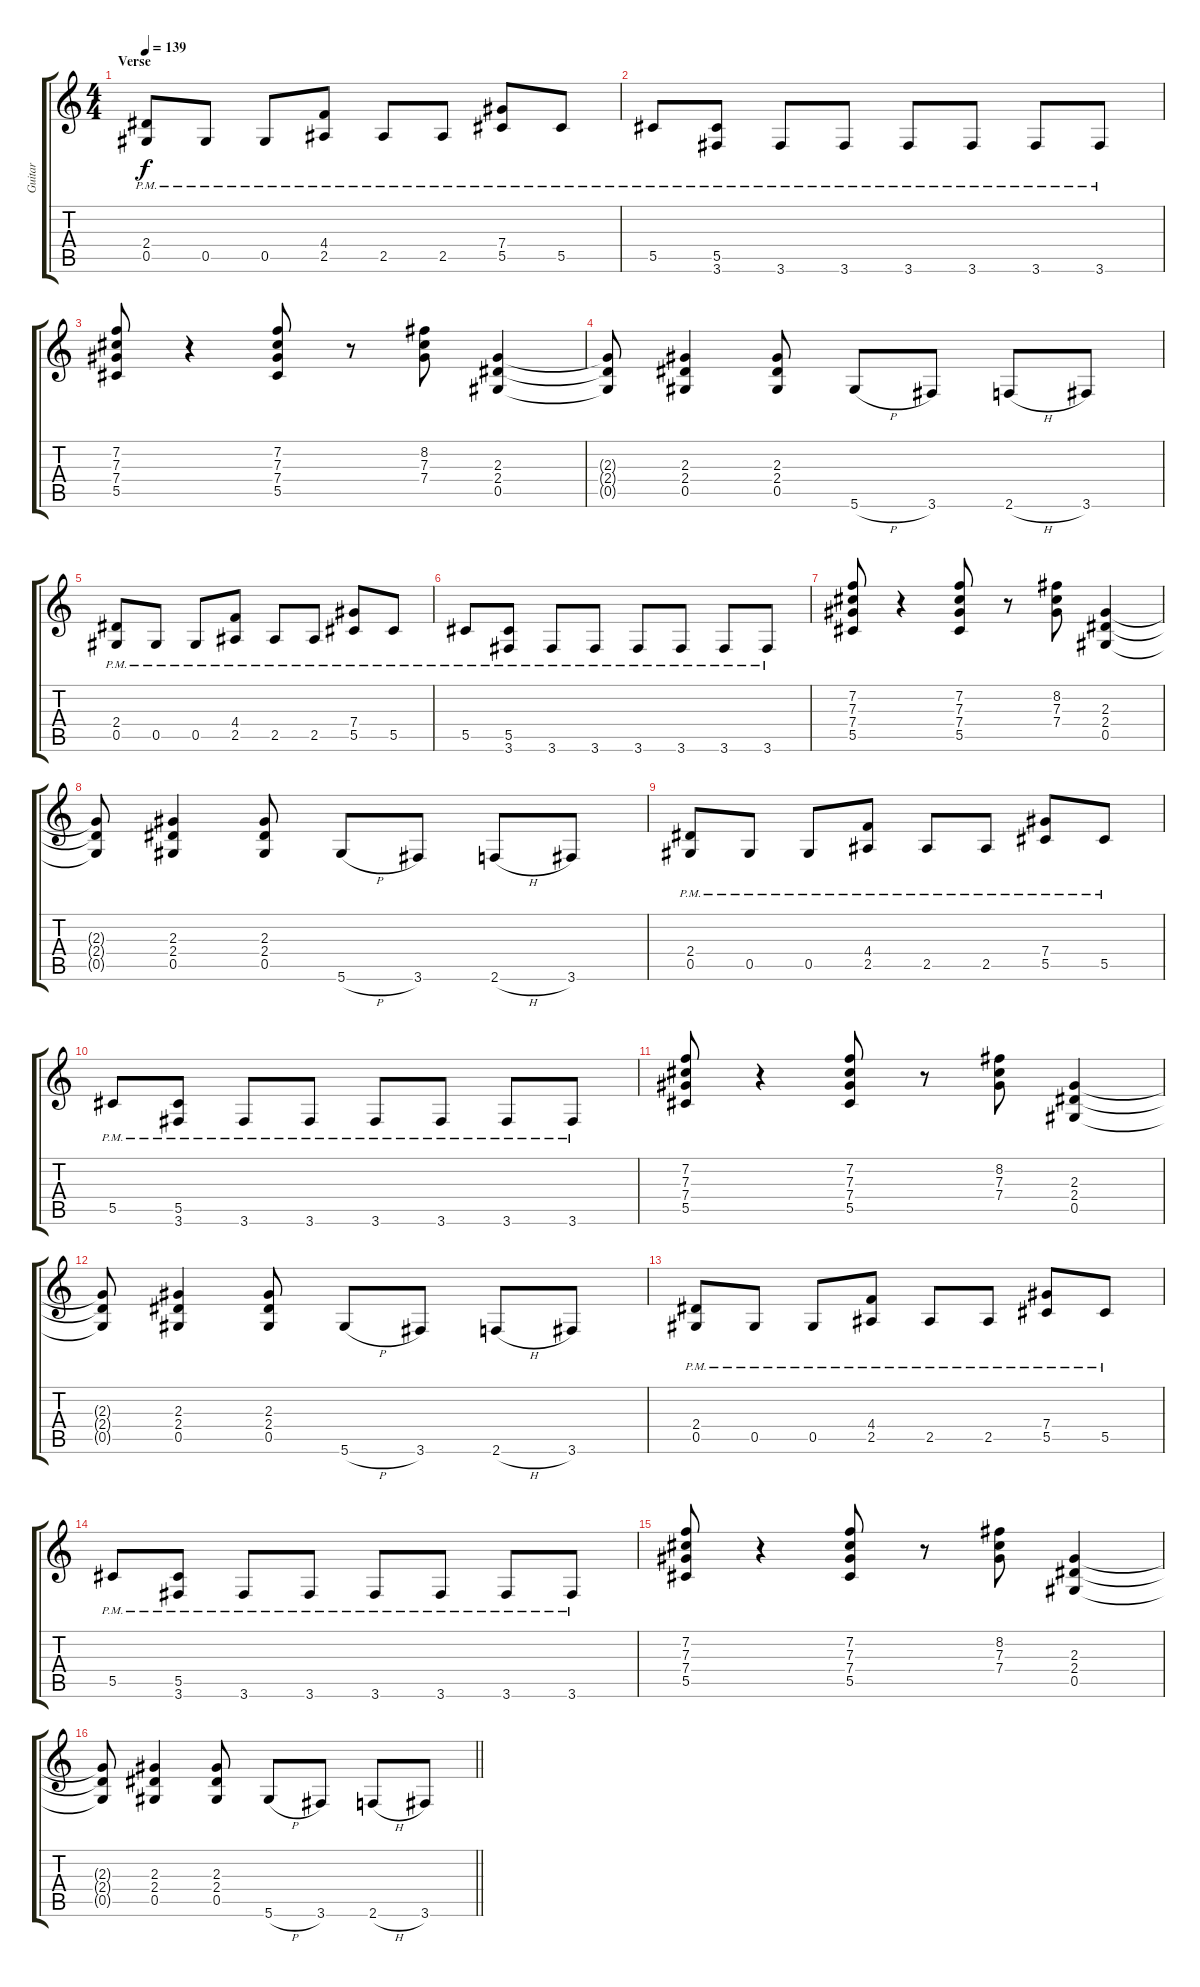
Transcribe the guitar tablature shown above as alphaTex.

\track ("Guitar" "Guitar") {instrument distortionguitar}
\staff {score tabs}
\tuning (Eb4 Bb3 Gb3 Db3 Ab2 Eb2) {hide}
\ts (4 4)
\section ("" "Verse")
\tempo 139
\clef g2
\ks c
(2.4{pm} 0.5{pm}).8{dy f} 0.5{pm}.8 0.5{pm}.8 (4.4{pm} 2.5{pm}).8 2.5{pm}.8 2.5{pm}.8 (7.4{pm} 5.5{pm}).8 5.5{pm}.8 |
5.5{pm}.8 (5.5{pm} 3.6{pm}).8 3.6{pm}.8 3.6{pm}.8 3.6{pm}.8 3.6{pm}.8 3.6{pm}.8 3.6{pm}.8 |
(7.2 7.3 7.4 5.5).8 r.4 (7.2 7.3 7.4 5.5).8 r.8 (8.2 7.3 7.4).8 (2.3 2.4 0.5).4 |
(2.3{t} 2.4{t} 0.5{t}).8 (2.3 2.4 0.5).4 (2.3 2.4 0.5).8 5.6{h}.8 3.6.8 2.6{h}.8 3.6.8 |
(2.4{pm} 0.5{pm}).8 0.5{pm}.8 0.5{pm}.8 (4.4{pm} 2.5{pm}).8 2.5{pm}.8 2.5{pm}.8 (7.4{pm} 5.5{pm}).8 5.5{pm}.8 |
5.5{pm}.8 (5.5{pm} 3.6{pm}).8 3.6{pm}.8 3.6{pm}.8 3.6{pm}.8 3.6{pm}.8 3.6{pm}.8 3.6{pm}.8 |
(7.2 7.3 7.4 5.5).8 r.4 (7.2 7.3 7.4 5.5).8 r.8 (8.2 7.3 7.4).8 (2.3 2.4 0.5).4 |
(2.3{t} 2.4{t} 0.5{t}).8 (2.3 2.4 0.5).4 (2.3 2.4 0.5).8 5.6{h}.8 3.6.8 2.6{h}.8 3.6.8 |
(2.4{pm} 0.5{pm}).8 0.5{pm}.8 0.5{pm}.8 (4.4{pm} 2.5{pm}).8 2.5{pm}.8 2.5{pm}.8 (7.4{pm} 5.5{pm}).8 5.5{pm}.8 |
5.5{pm}.8 (5.5{pm} 3.6{pm}).8 3.6{pm}.8 3.6{pm}.8 3.6{pm}.8 3.6{pm}.8 3.6{pm}.8 3.6{pm}.8 |
(7.2 7.3 7.4 5.5).8 r.4 (7.2 7.3 7.4 5.5).8 r.8 (8.2 7.3 7.4).8 (2.3 2.4 0.5).4 |
(2.3{t} 2.4{t} 0.5{t}).8 (2.3 2.4 0.5).4 (2.3 2.4 0.5).8 5.6{h}.8 3.6.8 2.6{h}.8 3.6.8 |
(2.4{pm} 0.5{pm}).8 0.5{pm}.8 0.5{pm}.8 (4.4{pm} 2.5{pm}).8 2.5{pm}.8 2.5{pm}.8 (7.4{pm} 5.5{pm}).8 5.5{pm}.8 |
5.5{pm}.8 (5.5{pm} 3.6{pm}).8 3.6{pm}.8 3.6{pm}.8 3.6{pm}.8 3.6{pm}.8 3.6{pm}.8 3.6{pm}.8 |
(7.2 7.3 7.4 5.5).8 r.4 (7.2 7.3 7.4 5.5).8 r.8 (8.2 7.3 7.4).8 (2.3 2.4 0.5).4 |
\barLineRight lightlight
(2.3{t} 2.4{t} 0.5{t}).8 (2.3 2.4 0.5).4 (2.3 2.4 0.5).8 5.6{h}.8 3.6.8 2.6{h}.8 3.6.8
